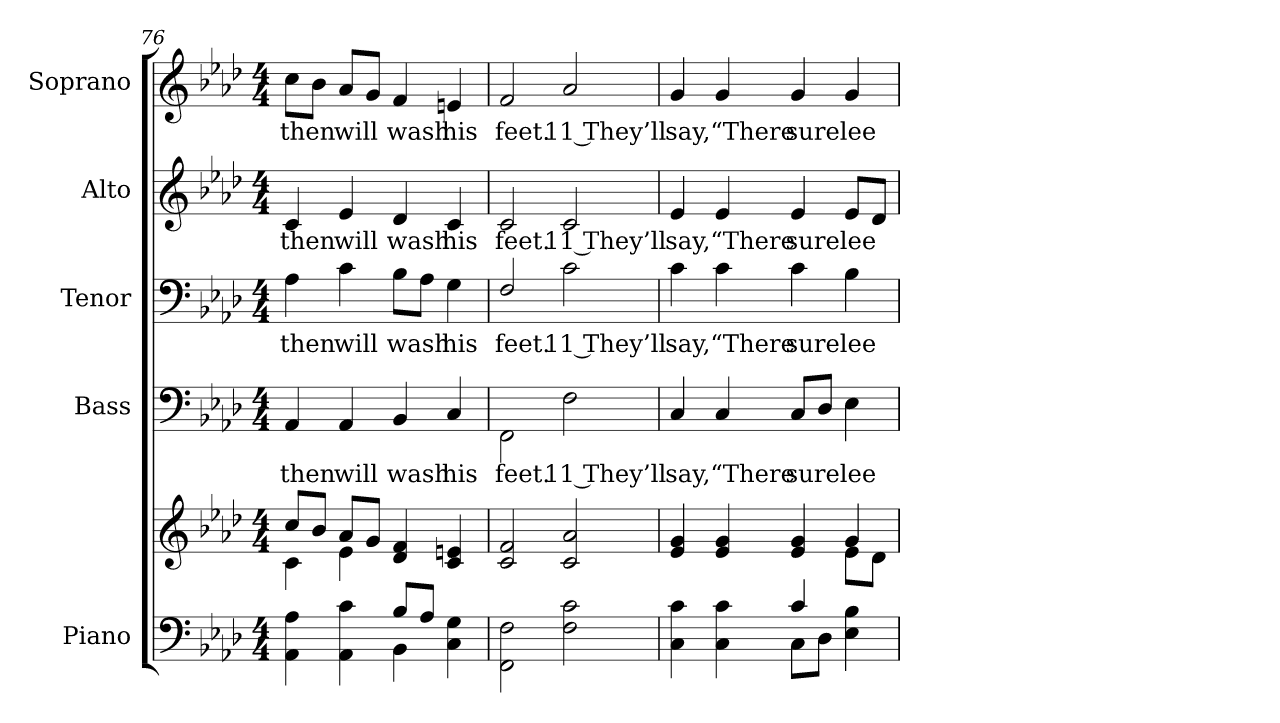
**kern	**kern	**kern	**text	**kern	**text	**kern	**text	**kern	**text
*part5	*part5	*part4	*part4	*part3	*part3	*part2	*part2	*part1	*part1
*staff6	*staff5	*staff4	*staff4	*staff3	*staff3	*staff2	*staff2	*staff1	*staff1
*I"Piano	*	*I"Bass	*	*I"Tenor	*	*I"Alto	*	*I"Soprano	*
*I'Pno.	*	*I'B.	*	*I'T.	*	*I'A.	*	*I'S.	*
*clefF4	*clefG2	*clefF4	*	*clefF4	*	*clefG2	*	*clefG2	*
*k[b-e-a-d-]	*k[b-e-a-d-]	*k[b-e-a-d-]	*	*k[b-e-a-d-]	*	*k[b-e-a-d-]	*	*k[b-e-a-d-]	*
*A-:	*A-:	*A-:	*	*A-:	*	*A-:	*	*A-:	*
*M4/4	*M4/4	*M4/4	*	*M4/4	*	*M4/4	*	*M4/4	*
=76	=76	=76	=76	=76	=76	=76	=76	=76	=76
*^	*^	*	*	*	*	*	*	*	*
!	!	!	!	!	!LO:LY:b:color=#000000	!	!	!	!	!	!
!	!	!	!	!	!	!	!LO:LY:b:color=#000000	!	!	!	!
!	!	!	!	!	!	!	!	!	!LO:LY:b:color=#000000	!	!
!	!	!	!	!	!	!	!	!	!	!	!LO:LY:b:color=#000000
4AA-i\ 4A-i	2ryy	8cci/L	4ci\	4AA-i/	then	4A-i\	then	4ci/	then	8cci\L	then
.	.	8b-i/J	.	.	.	.	.	.	.	8b-i\J	.
!	!	!	!	!	!LO:LY:b:color=#000000	!	!	!	!	!	!
!	!	!	!	!	!	!	!LO:LY:b:color=#000000	!	!	!	!
!	!	!	!	!	!	!	!	!	!LO:LY:b:color=#000000	!	!
!	!	!	!	!	!	!	!	!	!	!	!LO:LY:b:color=#000000
4AA-i\ 4ci	.	8a-i/L	4e-i\	4AA-i/	will	4ci\	will	4e-i/	will	8a-i/L	will
.	.	8gi/J	.	.	.	.	.	.	.	8gi/J	.
!	!	!	!	!	!LO:LY:b:color=#000000	!	!	!	!	!	!
!	!	!	!	!	!	!	!LO:LY:b:color=#000000	!	!	!	!
!	!	!	!	!	!	!	!	!	!LO:LY:b:color=#000000	!	!
!	!	!	!	!	!	!	!	!	!	!	!LO:LY:b:color=#000000
8B-i/L	4BB-i\	4d-i/ 4fi	2ryy	4BB-i/	wash	8B-i\L	wash	4d-i/	wash	4fi/	wash
8A-i/J	.	.	.	.	.	8A-i\J	.	.	.	.	.
!	!	!	!	!	!LO:LY:b:color=#000000	!	!	!	!	!	!
!	!	!	!	!	!	!	!LO:LY:b:color=#000000	!	!	!	!
!	!	!	!	!	!	!	!	!	!LO:LY:b:color=#000000	!	!
!	!	!	!	!	!	!	!	!	!	!	!LO:LY:b:color=#000000
4Ci\ 4Gi	4ryy	4ci/ 4eni	.	4Ci/	his	4Gi\	his	4ci/	his	4eni/	his
*v	*v	*	*	*	*	*	*	*	*	*	*
*	*v	*v	*	*	*	*	*	*	*	*
!!LO:PB:g=z
=77	=77	=77	=77	=77	=77	=77	=77	=77	=77
*^	*	*	*	*	*	*	*	*	*
!	!	!	!	!LO:LY:b:color=#000000	!	!	!	!	!	!
*v	*v	*	*	*	*	*	*	*	*	*
*^	*	*	*	*	*	*	*	*	*
!	!	!	!	!	!	!LO:LY:b:color=#000000	!	!	!	!
*v	*v	*	*	*	*	*	*	*	*	*
*^	*	*	*	*	*	*	*	*	*
!	!	!	!	!	!	!	!	!LO:LY:b:color=#000000	!	!
*v	*v	*	*	*	*	*	*	*	*	*
*^	*	*	*	*	*	*	*	*	*
!	!	!	!	!	!	!	!	!	!	!LO:LY:b:color=#000000
*v	*v	*	*	*	*	*	*	*	*	*
2FFi\ 2Fi	2ci/ 2fi	2FFi\	feet.	2Fi/	feet.	2ci/	feet.	2fi/	feet.
!	!	!	!LO:LY:b:color=#000000	!	!	!	!	!	!
!	!	!	!	!	!LO:LY:b:color=#000000	!	!	!	!
!	!	!	!	!	!	!	!LO:LY:b:color=#000000	!	!
!	!	!	!	!	!	!	!	!	!LO:LY:b:color=#000000
2Fi\ 2ci	2ci/ 2a-i	2Fi\	11 They’ll	2ci\	11 They’ll	2ci/	11 They’ll	2a-i/	11 They’ll
=78	=78	=78	=78	=78	=78	=78	=78	=78	=78
*^	*^	*	*	*	*	*	*	*	*
!	!	!	!	!	!LO:LY:b:color=#000000	!	!	!	!	!	!
!	!	!	!	!	!	!	!LO:LY:b:color=#000000	!	!	!	!
!	!	!	!	!	!	!	!	!	!LO:LY:b:color=#000000	!	!
!	!	!	!	!	!	!	!	!	!	!	!LO:LY:b:color=#000000
4Ci\ 4ci	2ryy	4e-i/ 4gi	2ryy	4Ci/	say,	4ci\	say,	4e-i/	say,	4gi/	say,
!	!	!	!	!	!LO:LY:b:color=#000000	!	!	!	!	!	!
!	!	!	!	!	!	!	!LO:LY:b:color=#000000	!	!	!	!
!	!	!	!	!	!	!	!	!	!LO:LY:b:color=#000000	!	!
!	!	!	!	!	!	!	!	!	!	!	!LO:LY:b:color=#000000
4Ci\ 4ci	.	4e-i/ 4gi	.	4Ci/	“There	4ci\	“There	4e-i/	“There	4gi/	“There
!	!	!	!	!	!LO:LY:b:color=#000000	!	!	!	!	!	!
!	!	!	!	!	!	!	!LO:LY:b:color=#000000	!	!	!	!
!	!	!	!	!	!	!	!	!	!LO:LY:b:color=#000000	!	!
!	!	!	!	!	!	!	!	!	!	!	!LO:LY:b:color=#000000
4ci/	8Ci\L	4e-i/ 4gi	4ryy	8Ci/L	sure	4ci\	sure	4e-i/	sure	4gi/	sure
.	8D-i\J	.	.	8D-i/J	.	.	.	.	.	.	.
!	!	!	!	!	!LO:LY:b:color=#000000	!	!	!	!	!	!
!	!	!	!	!	!	!	!LO:LY:b:color=#000000	!	!	!	!
!	!	!	!	!	!	!	!	!	!LO:LY:b:color=#000000	!	!
!	!	!	!	!	!	!	!	!	!	!	!LO:LY:b:color=#000000
4E-i\ 4B-i	4ryy	4gi/	8e-i\L	4E-i\	lee	4B-i\	lee	8e-i/L	lee	4gi/	lee
.	.	.	8d-i\J	.	.	.	.	8d-i/J	.	.	.
*v	*v	*	*	*	*	*	*	*	*	*	*
*	*v	*v	*	*	*	*	*	*	*	*
=	=	=	=	=	=	=	=	=	=
*-	*-	*-	*-	*-	*-	*-	*-	*-	*-
